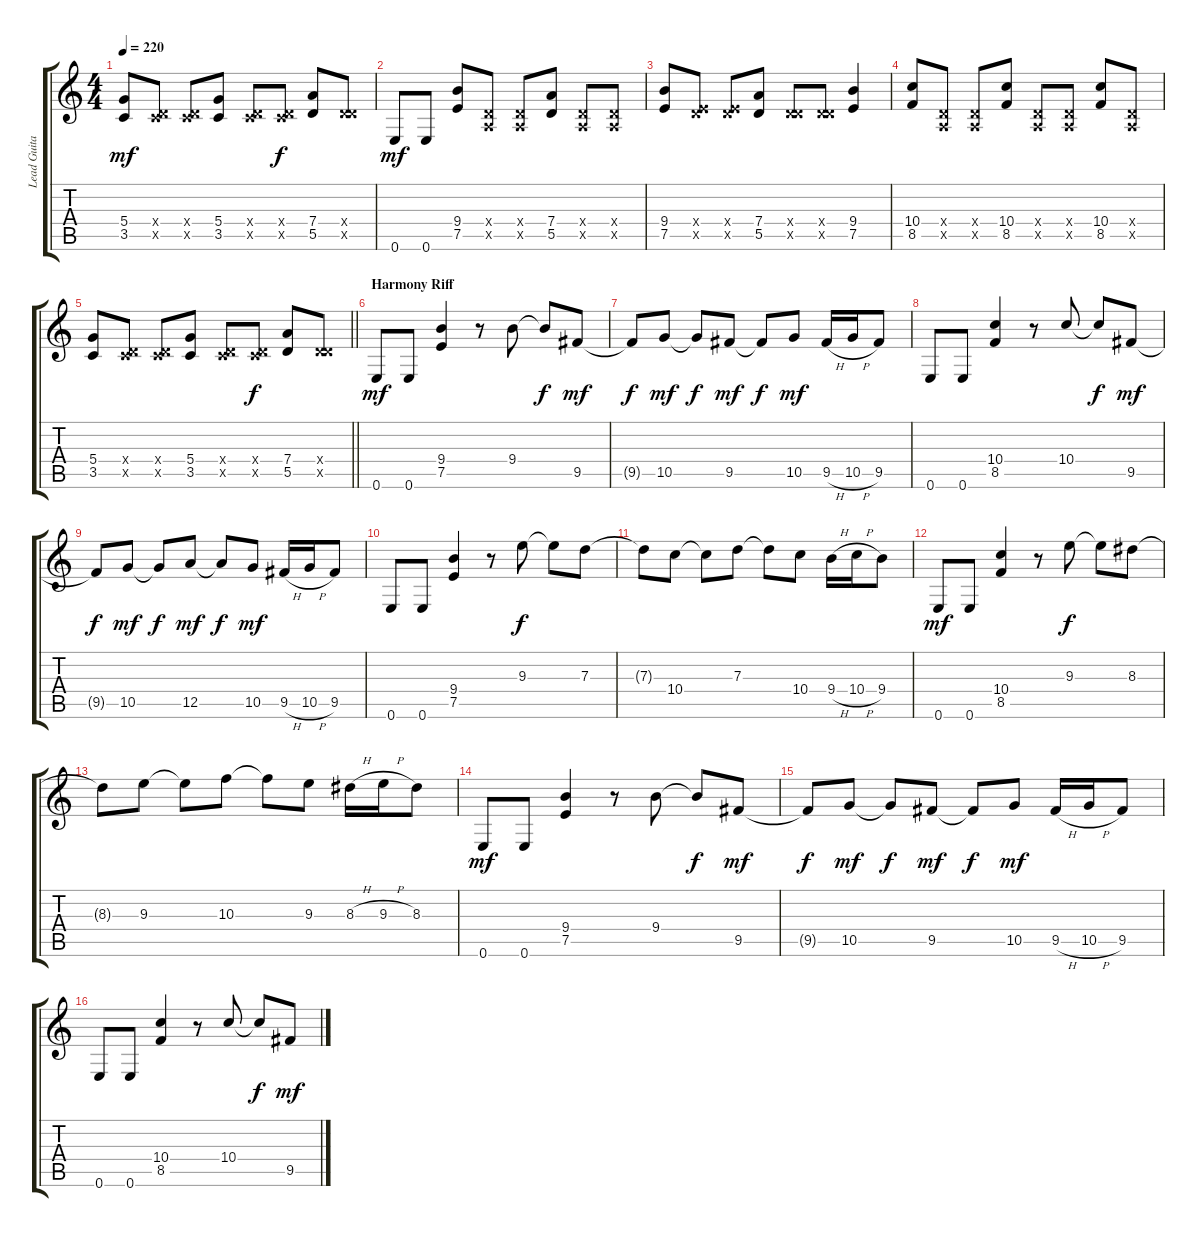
\track ("Lead Guitar (Jeff Young)" "Lead Guita") {instrument overdrivenguitar}
\staff {score tabs}
\tuning (E4 B3 G3 D3 A2 E2) {hide}
\ts (4 4)
\tempo 220
\clef g2
\ks c
(5.4 3.5).8{dy mf} (0.4{x} 3.5{x}).8 (0.4{x} 3.5{x}).8 (5.4 3.5).8 (0.4{x} 3.5{x}).8 (0.4{x} 3.5{x}).8{dy f} (7.4 5.5).8 (0.4{x} 5.5{x}).8 |
0.6.8{dy mf} 0.6.8 (9.4 7.5).8 (0.4{x} 0.5{x}).8 (0.4{x} 0.5{x}).8 (7.4 5.5).8 (0.4{x} 0.5{x}).8 (0.4{x} 0.5{x}).8 |
(9.4 7.5).8 (0.4{x} 7.5{x}).8 (0.4{x} 7.5{x}).8 (7.4 5.5).8 (0.4{x} 5.5{x}).8 (0.4{x} 5.5{x}).8 (9.4 7.5).4 |
(10.4 8.5).8 (0.4{x} 0.5{x}).8 (0.4{x} 0.5{x}).8 (10.4 8.5).8 (0.4{x} 0.5{x}).8 (0.4{x} 0.5{x}).8 (10.4 8.5).8 (0.4{x} 0.5{x}).8 |
\barLineRight lightlight
(5.4 3.5).8 (0.4{x} 3.5{x}).8 (0.4{x} 3.5{x}).8 (5.4 3.5).8 (0.4{x} 3.5{x}).8 (0.4{x} 3.5{x}).8{dy f} (7.4 5.5).8 (0.4{x} 5.5{x}).8 |
\section ("" "Harmony Riff")
0.6.8{dy mf} 0.6.8 (9.4 7.5).4 r.8 9.4.8 9.4{t}.8{dy f} 9.5.8{dy mf} |
9.5{t}.8{dy f} 10.5.8{dy mf} 10.5{t}.8{dy f} 9.5.8{dy mf} 9.5{t}.8{dy f} 10.5.8{dy mf} 9.5{h}.16 10.5{h}.16 9.5.8 |
0.6.8 0.6.8 (10.4 8.5).4 r.8 10.4.8{beam Up} 10.4{t}.8{dy f} 9.5.8{dy mf} |
9.5{t}.8{dy f} 10.5.8{dy mf} 10.5{t}.8{dy f} 12.5.8{dy mf} 12.5{t}.8{dy f} 10.5.8{dy mf} 9.5{h}.16 10.5{h}.16 9.5.8 |
0.6.8 0.6.8 (9.4 7.5).4 r.8 9.3.8{dy f} 9.3{t}.8 7.3.8 |
7.3{t}.8 10.4.8 10.4{t}.8 7.3.8 7.3{t}.8 10.4.8 9.4{h}.16 10.4{h}.16 9.4.8 |
0.6.8{dy mf} 0.6.8 (10.4 8.5).4 r.8 9.3.8{dy f} 9.3{t}.8 8.3.8 |
8.3{t}.8 9.3.8 9.3{t}.8 10.3.8 10.3{t}.8 9.3.8 8.3{h}.16 9.3{h}.16 8.3.8 |
0.6.8{dy mf} 0.6.8 (9.4 7.5).4 r.8 9.4.8 9.4{t}.8{dy f} 9.5.8{dy mf} |
9.5{t}.8{dy f} 10.5.8{dy mf} 10.5{t}.8{dy f} 9.5.8{dy mf} 9.5{t}.8{dy f} 10.5.8{dy mf} 9.5{h}.16 10.5{h}.16 9.5.8 |
0.6.8 0.6.8 (10.4 8.5).4 r.8 10.4.8{beam Up} 10.4{t}.8{dy f} 9.5.8{dy mf}
